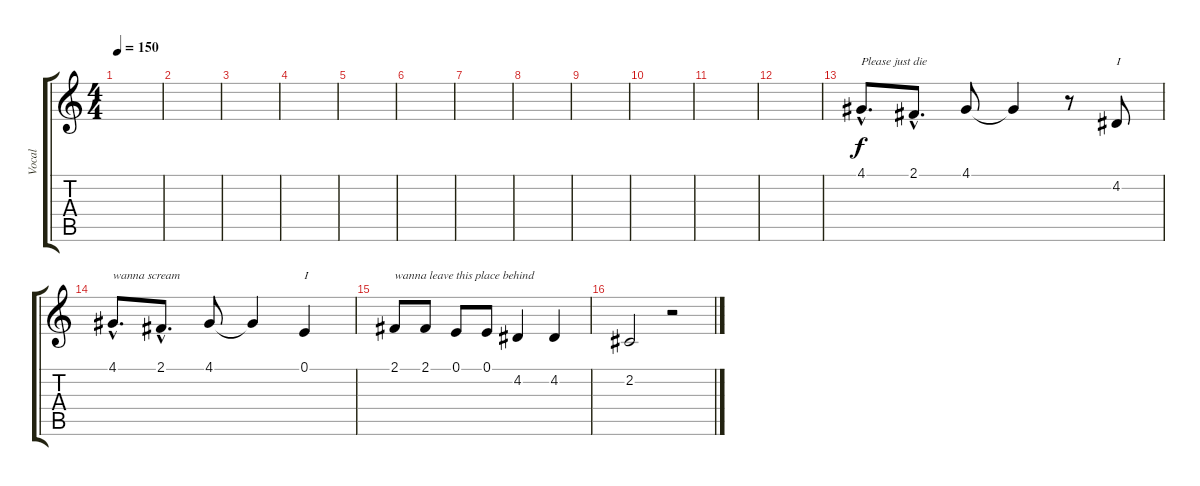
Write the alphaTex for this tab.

\track ("Vocal" "Vocal") {instrument tenorsax}
\staff {score tabs}
\tuning (E4 B3 G3 D3 A2 E2) {hide}
\ts (4 4)
\tempo 150
\clef g2
\ks c
|
|
|
|
|
|
|
|
|
|
|
|
4.1{hac}.8{d txt "Please just die"} 2.1{hac}.8{d} 4.1.8 4.1{t}.4 r.8 4.2.8{txt "I"} |
4.1{hac}.8{d txt "wanna scream"} 2.1{hac}.8{d} 4.1.8 4.1{t}.4 0.1.4{txt "I"} |
2.1.8{txt "wanna leave this place behind"} 2.1.8 0.1.8 0.1.8 4.2.4 4.2.4 |
2.2.2 r.2
